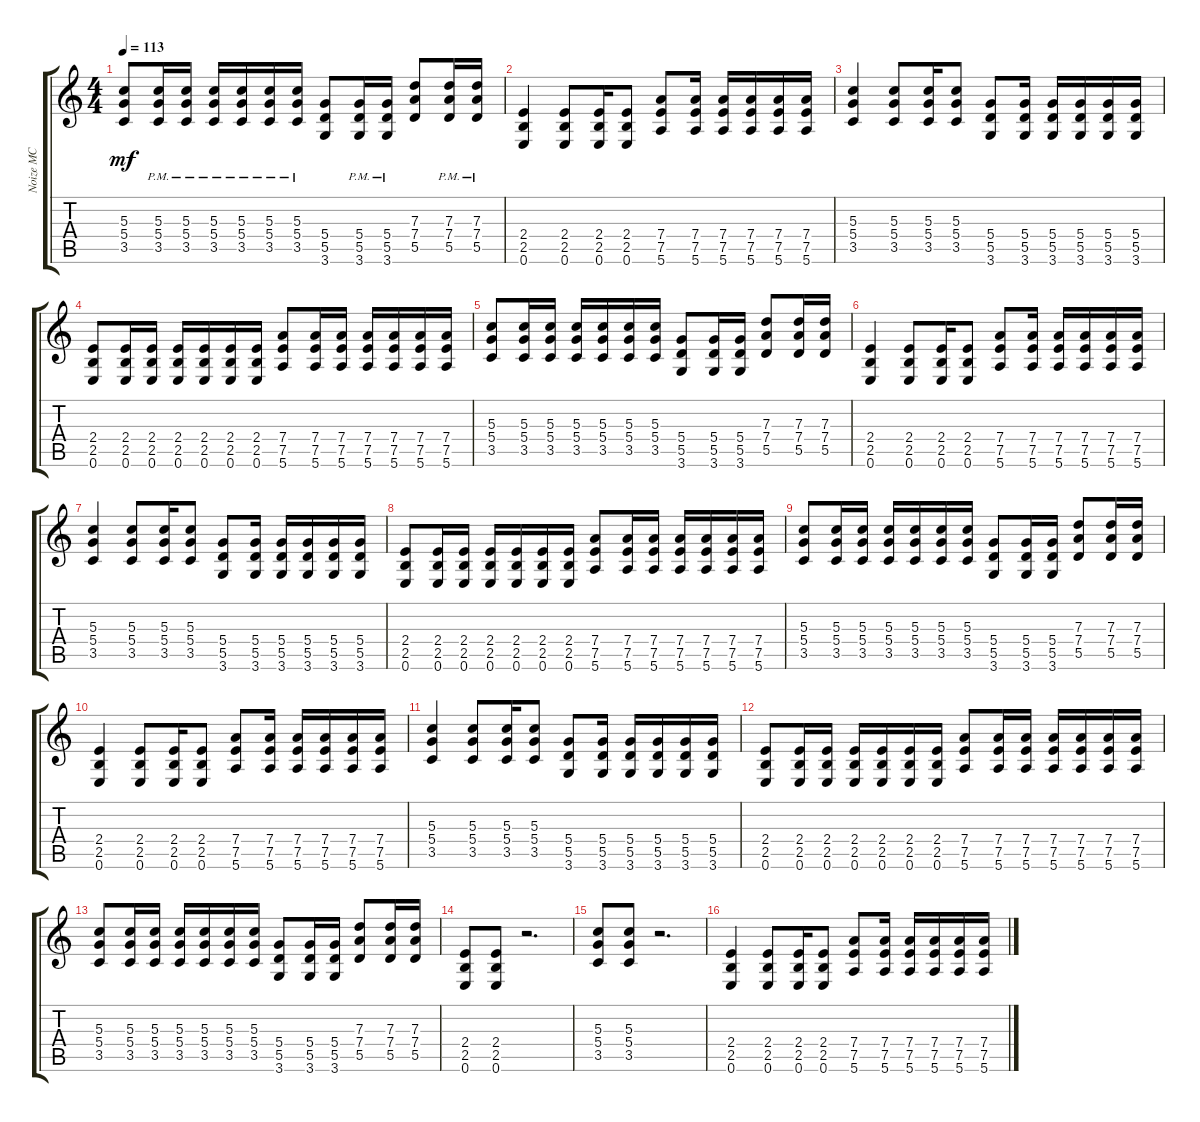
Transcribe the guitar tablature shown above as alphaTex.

\track ("Noize MC" "Noize MC") {instrument overdrivenguitar}
\staff {score tabs}
\tuning (E4 B3 G3 D3 A2 E2) {hide}
\ts (4 4)
\tempo 113
\clef g2
\ks c
(5.3 5.4 3.5).8{dy mf} (5.3{pm} 5.4{pm} 3.5{pm}).16 (5.3{pm} 5.4{pm} 3.5{pm}).16 (5.3{pm} 5.4{pm} 3.5{pm}).16 (5.3{pm} 5.4{pm} 3.5{pm}).16 (5.3{pm} 5.4{pm} 3.5{pm}).16 (5.3{pm} 5.4{pm} 3.5{pm}).16 (5.4 5.5 3.6).8 (5.4{pm} 5.5{pm} 3.6{pm}).16 (5.4{pm} 5.5{pm} 3.6{pm}).16 (7.3 7.4 5.5).8 (7.3{pm} 7.4{pm} 5.5{pm}).16 (7.3{pm} 7.4{pm} 5.5{pm}).16 |
(2.4 2.5 0.6).4 (2.4 2.5 0.6).8 (2.4 2.5 0.6).16 (2.4 2.5 0.6).8 (7.4 7.5 5.6).8 (7.4 7.5 5.6).16 (7.4 7.5 5.6).16 (7.4 7.5 5.6).16 (7.4 7.5 5.6).16 (7.4 7.5 5.6).16 |
(5.3 5.4 3.5).4 (5.3 5.4 3.5).8 (5.3 5.4 3.5).16 (5.3 5.4 3.5).8 (5.4 5.5 3.6).8 (5.4 5.5 3.6).16 (5.4 5.5 3.6).16 (5.4 5.5 3.6).16 (5.4 5.5 3.6).16 (5.4 5.5 3.6).16 |
(2.4 2.5 0.6).8 (2.4 2.5 0.6).16 (2.4 2.5 0.6).16 (2.4 2.5 0.6).16 (2.4 2.5 0.6).16 (2.4 2.5 0.6).16 (2.4 2.5 0.6).16 (7.4 7.5 5.6).8 (7.4 7.5 5.6).16 (7.4 7.5 5.6).16 (7.4 7.5 5.6).16 (7.4 7.5 5.6).16 (7.4 7.5 5.6).16 (7.4 7.5 5.6).16 |
(5.3 5.4 3.5).8 (5.3 5.4 3.5).16 (5.3 5.4 3.5).16 (5.3 5.4 3.5).16 (5.3 5.4 3.5).16 (5.3 5.4 3.5).16 (5.3 5.4 3.5).16 (5.4 5.5 3.6).8 (5.4 5.5 3.6).16 (5.4 5.5 3.6).16 (7.3 7.4 5.5).8 (7.3 7.4 5.5).16 (7.3 7.4 5.5).16 |
(2.4 2.5 0.6).4 (2.4 2.5 0.6).8 (2.4 2.5 0.6).16 (2.4 2.5 0.6).8 (7.4 7.5 5.6).8 (7.4 7.5 5.6).16 (7.4 7.5 5.6).16 (7.4 7.5 5.6).16 (7.4 7.5 5.6).16 (7.4 7.5 5.6).16 |
(5.3 5.4 3.5).4 (5.3 5.4 3.5).8 (5.3 5.4 3.5).16 (5.3 5.4 3.5).8 (5.4 5.5 3.6).8 (5.4 5.5 3.6).16 (5.4 5.5 3.6).16 (5.4 5.5 3.6).16 (5.4 5.5 3.6).16 (5.4 5.5 3.6).16 |
(2.4 2.5 0.6).8 (2.4 2.5 0.6).16 (2.4 2.5 0.6).16 (2.4 2.5 0.6).16 (2.4 2.5 0.6).16 (2.4 2.5 0.6).16 (2.4 2.5 0.6).16 (7.4 7.5 5.6).8 (7.4 7.5 5.6).16 (7.4 7.5 5.6).16 (7.4 7.5 5.6).16 (7.4 7.5 5.6).16 (7.4 7.5 5.6).16 (7.4 7.5 5.6).16 |
(5.3 5.4 3.5).8 (5.3 5.4 3.5).16 (5.3 5.4 3.5).16 (5.3 5.4 3.5).16 (5.3 5.4 3.5).16 (5.3 5.4 3.5).16 (5.3 5.4 3.5).16 (5.4 5.5 3.6).8 (5.4 5.5 3.6).16 (5.4 5.5 3.6).16 (7.3 7.4 5.5).8 (7.3 7.4 5.5).16 (7.3 7.4 5.5).16 |
(2.4 2.5 0.6).4 (2.4 2.5 0.6).8 (2.4 2.5 0.6).16 (2.4 2.5 0.6).8 (7.4 7.5 5.6).8 (7.4 7.5 5.6).16 (7.4 7.5 5.6).16 (7.4 7.5 5.6).16 (7.4 7.5 5.6).16 (7.4 7.5 5.6).16 |
(5.3 5.4 3.5).4 (5.3 5.4 3.5).8 (5.3 5.4 3.5).16 (5.3 5.4 3.5).8 (5.4 5.5 3.6).8 (5.4 5.5 3.6).16 (5.4 5.5 3.6).16 (5.4 5.5 3.6).16 (5.4 5.5 3.6).16 (5.4 5.5 3.6).16 |
(2.4 2.5 0.6).8 (2.4 2.5 0.6).16 (2.4 2.5 0.6).16 (2.4 2.5 0.6).16 (2.4 2.5 0.6).16 (2.4 2.5 0.6).16 (2.4 2.5 0.6).16 (7.4 7.5 5.6).8 (7.4 7.5 5.6).16 (7.4 7.5 5.6).16 (7.4 7.5 5.6).16 (7.4 7.5 5.6).16 (7.4 7.5 5.6).16 (7.4 7.5 5.6).16 |
(5.3 5.4 3.5).8 (5.3 5.4 3.5).16 (5.3 5.4 3.5).16 (5.3 5.4 3.5).16 (5.3 5.4 3.5).16 (5.3 5.4 3.5).16 (5.3 5.4 3.5).16 (5.4 5.5 3.6).8 (5.4 5.5 3.6).16 (5.4 5.5 3.6).16 (7.3 7.4 5.5).8 (7.3 7.4 5.5).16 (7.3 7.4 5.5).16 |
(2.4 2.5 0.6).8 (2.4 2.5 0.6).8 r.2{d} |
(5.3 5.4 3.5).8 (5.3 5.4 3.5).8 r.2{d} |
(2.4 2.5 0.6).4 (2.4 2.5 0.6).8 (2.4 2.5 0.6).16 (2.4 2.5 0.6).8 (7.4 7.5 5.6).8 (7.4 7.5 5.6).16 (7.4 7.5 5.6).16 (7.4 7.5 5.6).16 (7.4 7.5 5.6).16 (7.4 7.5 5.6).16
